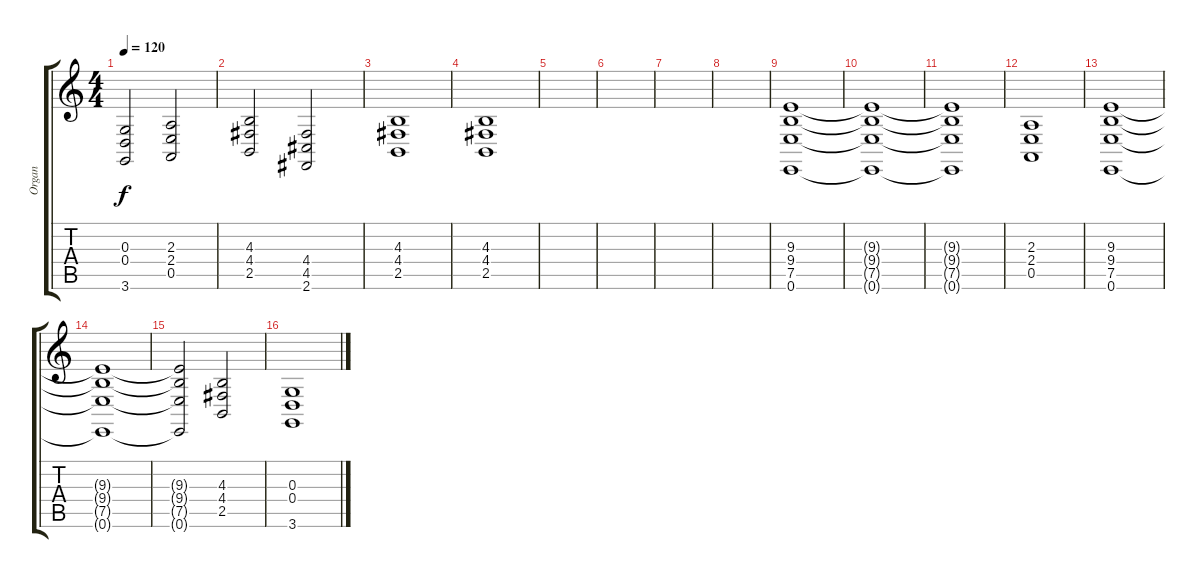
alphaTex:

\track ("Organ" "Organ") {instrument reedorgan}
\staff {score tabs}
\tuning (E4 B3 G3 D3 A2 E2) {hide}
\ts (4 4)
\tempo 120
\clef g2
\ks c
(0.3 0.4 3.6).2{dy f} (2.3 2.4 0.5).2 |
(4.3 4.4 2.5).2 (4.4 4.5 2.6).2 |
(4.3 4.4 2.5).1 |
(4.3 4.4 2.5).1 |
|
|
|
|
(9.3 9.4 7.5 0.6).1{instrument stringensemble1} |
(9.3{t} 9.4{t} 7.5{t} 0.6{t}).1 |
(9.3{t} 9.4{t} 7.5{t} 0.6{t}).1 |
(2.3 2.4 0.5).1 |
(9.3 9.4 7.5 0.6).1 |
(9.3{t} 9.4{t} 7.5{t} 0.6{t}).1 |
(9.3{t} 9.4{t} 7.5{t} 0.6{t}).2 (4.3 4.4 2.5).2 |
(0.3 0.4 3.6).1
